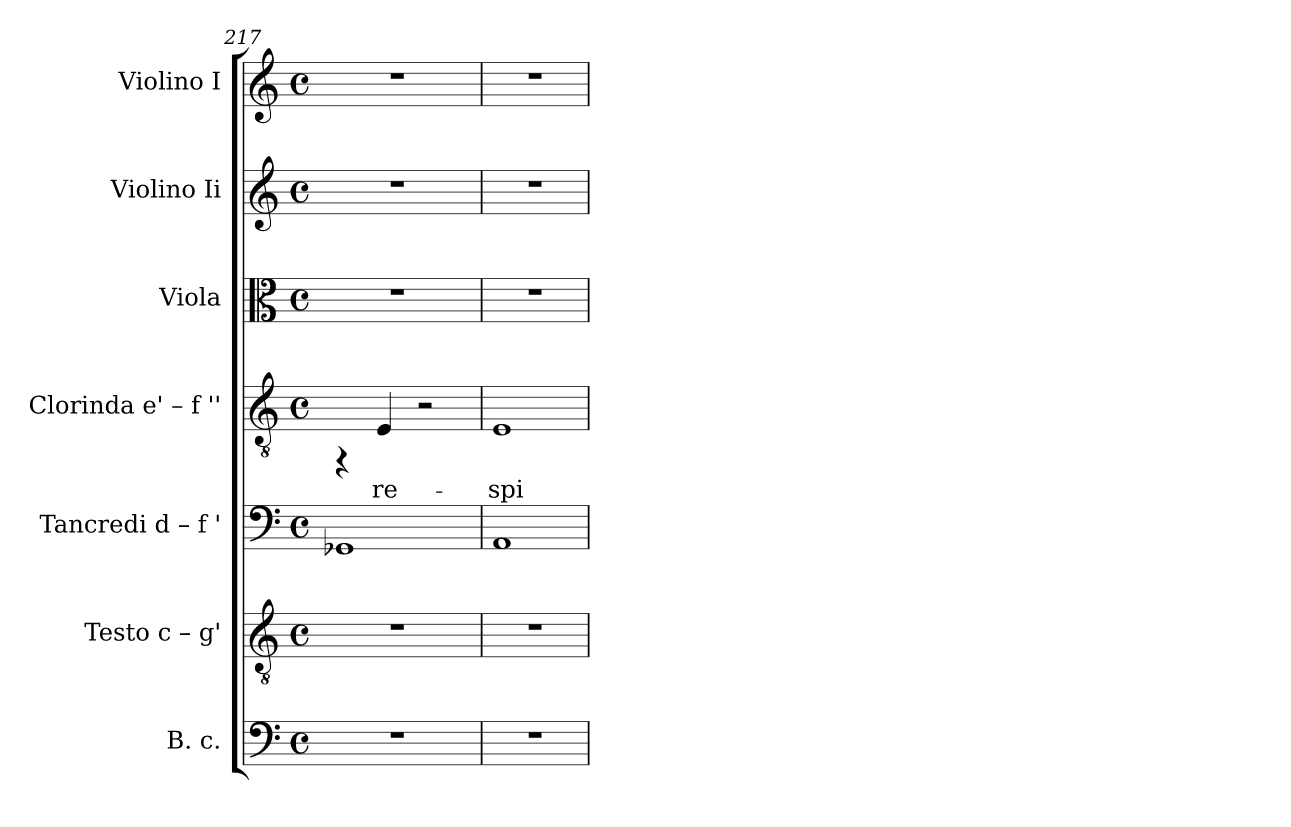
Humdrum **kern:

**kern	**kern	**kern	**kern	**text	**kern	**kern	**kern
*part7	*part6	*part5	*part4	*part4	*part3	*part2	*part1
*staff7	*staff6	*staff5	*staff4	*staff4	*staff3	*staff2	*staff1
*I"B. c.	*I"Testo  c – g'	*I"Tancredi  d – f '	*I"Clorinda  e' – f ''	*	*I"Viola	*I"Violino Ii	*I"Violino I
*clefF4	*clefGv2	*clefF4	*clefGv2	*	*clefC3	*clefG2	*clefG2
*k[]	*k[]	*k[]	*k[]	*	*k[]	*k[]	*k[]
*C:	*C:	*C:	*C:	*	*C:	*C:	*C:
*M4/4	*M4/4	*M4/4	*M4/4	*	*M4/4	*M4/4	*M4/4
*met(c)	*met(c)	*met(c)	*met(c)	*	*met(c)	*met(c)	*met(c)
=217	=217	=217	=217	=217	=217	=217	=217
1r	1r	1GG-	4rFF	.	1r	1r	1r
!	!	!	!	!LO:LY:b:cj	!	!	!
.	.	.	4E/	re-	.	.	.
.	.	.	2r	.	.	.	.
=218	=218	=218	=218	=218	=218	=218	=218
!	!	!	!	!LO:LY:b:cj	!	!	!
1r	1r	1AA	1E	-spi-	1r	1r	1r
=	=	=	=	=	=	=	=
*-	*-	*-	*-	*-	*-	*-	*-
